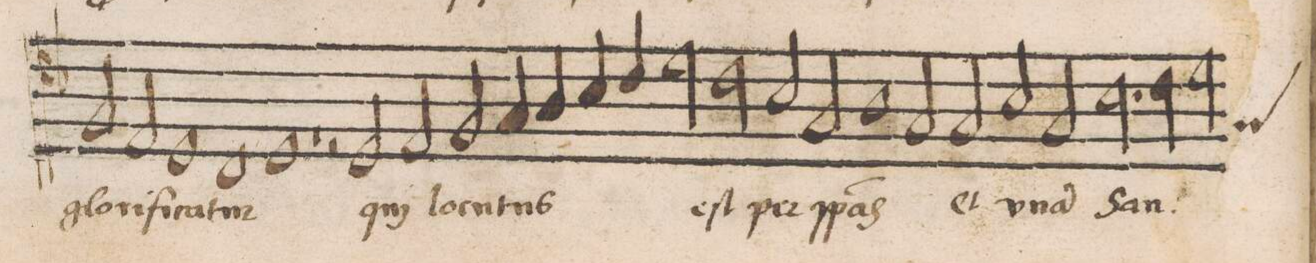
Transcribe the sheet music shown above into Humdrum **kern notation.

**kern	**text
*I"TENOR	*
*clefC4	*
*k[b-]	*
*met(C|)	*
*M2/1	*
2F/	-glo-
2E/	-ri-
=134-	=134-
1D/	-fi-
1C/	-ca-
=135-	=135-
1D/	-tur
1r	.
=136-	=136-
2r	.
2D/	qui
2E/	lo-
2F/	-cu-
=137-	=137-
4G/	-tus
4A/	.
4B-/	.
4c/	.
2d\	.
2c\	eſt
=138-	=138-
2B-/	per
2G/	p(ro)-
1A\	-p(he-
=139-	=139-
2G/	-t)as
2G/	et
2B-/	v-
2G/	-na(m)
=140-	=140-
2.B-\	San-
4c\	.
*custos:G	*
2d\	.
*-	*-
